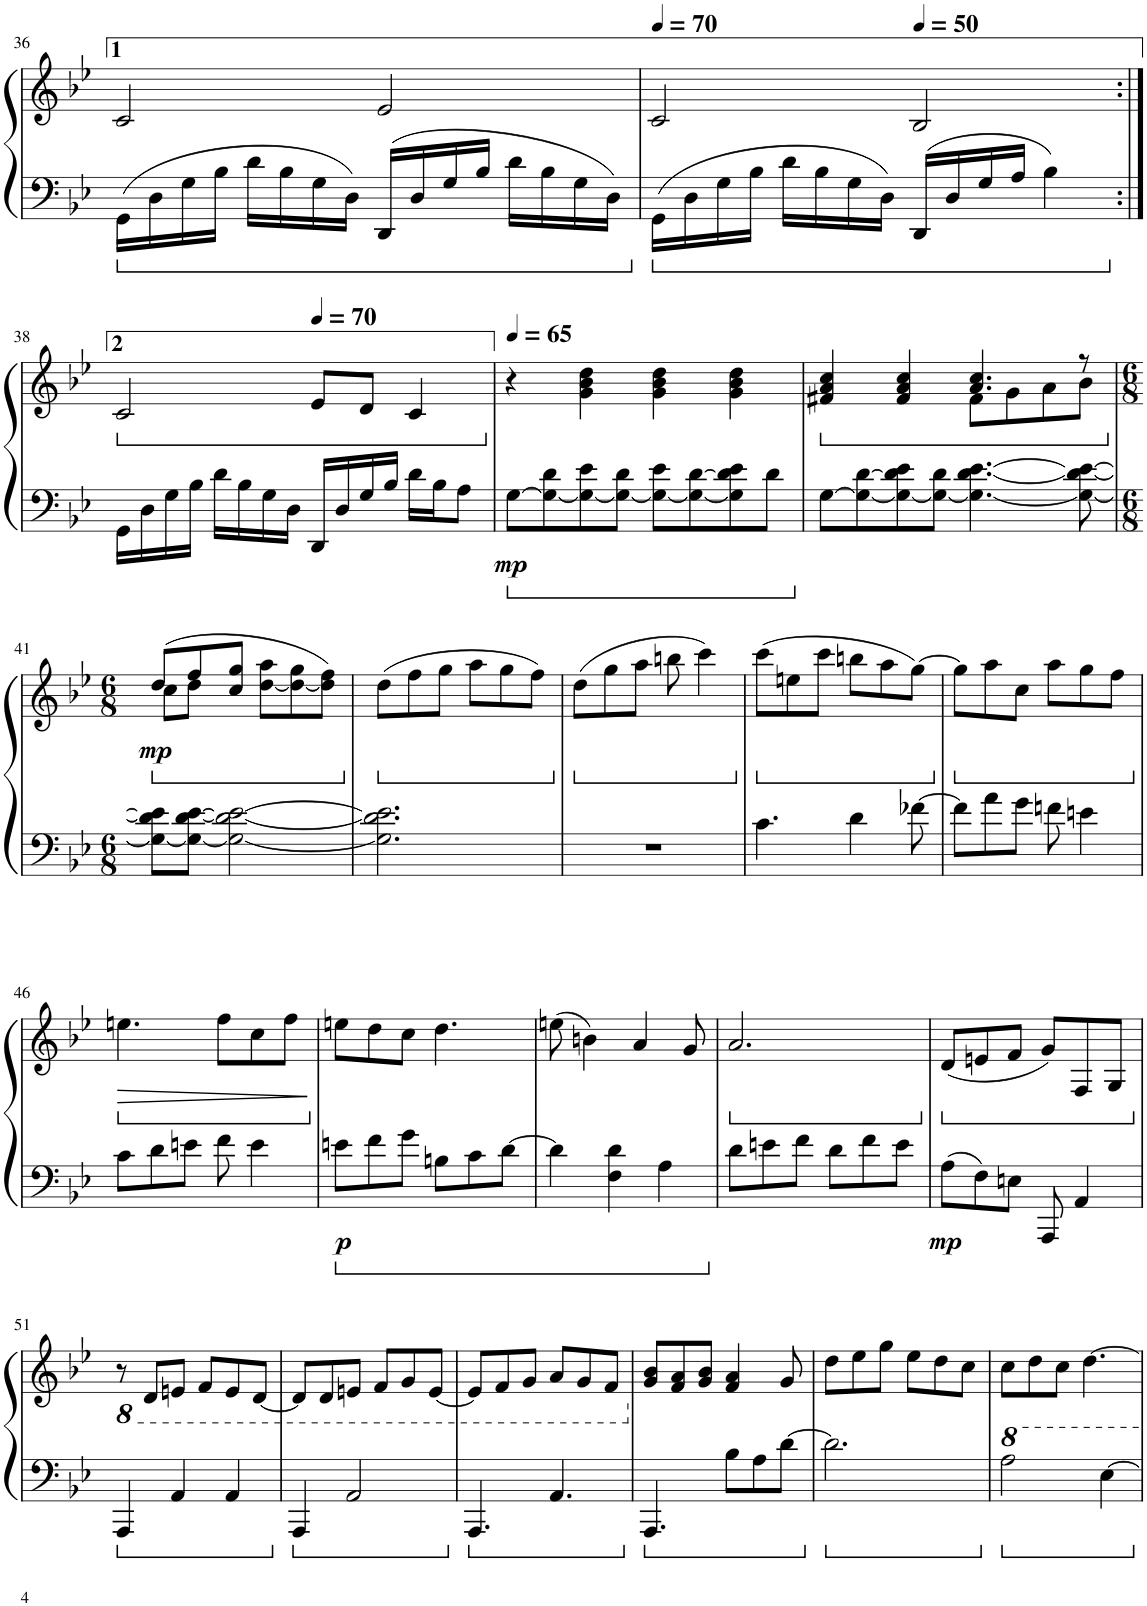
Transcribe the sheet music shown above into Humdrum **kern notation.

**kern	**kern	**dynam
*part1	*part1	*part1
*staff2	*staff1	*staff1/2
*I"Piano	*	*
*I'Pno.	*	*
!!LO:PB:g=z
*clefG2	*clefG2	*
*k[b-e-]	*k[b-e-]	*
*M4/4	*M4/4	*
=36	=36	=36
16GG\LL	2c/	.
16D\	.	.
16G\	.	.
16B-\JJ	.	.
16d\LL	.	.
16B-\	.	.
16G\	.	.
16D\JJ	.	.
16DD/LL	2e-/	.
16D/	.	.
16G/	.	.
16B-/JJ	.	.
16d\LL	.	.
16B-\	.	.
16G\	.	.
16D\JJ	.	.
=37	=37	=37
*	*MM70	*
16GG\LL	2c/	.
16D\	.	.
16G\	.	.
16B-\JJ	.	.
16d\LL	.	.
16B-\	.	.
16G\	.	.
16D\JJ	.	.
*	*MM50	*
16DD/LL	2B-/	.
16D/	.	.
16G/	.	.
16A/JJ	.	.
4B-\	.	.
!!LO:LB:g=z
=38:|!	=38:|!	=38:|!
*	*ped	*
16GG\LL	2c/	.
16D\	.	.
16G\	.	.
16B-\JJ	.	.
16d\LL	.	.
16B-\	.	.
16G\	.	.
16D\JJ	.	.
*	*MM70	*
16DD/LL	8e-/L	.
16D/	.	.
16G/	8d/J	.
16B-/JJ	.	.
16d\LL	4c/	.
16B-\J	.	.
8A\J	.	.
=39	=39	=39
*	*Xped	*
*	*MM65	*
!	!	!LO:DY:b=2
[8G\L	4r	mp
8G\_ 8d\	.	.
8G\_ 8e-\	4g\ 4b-\ 4dd\	.
8G\_ 8d\J	.	.
8G\_ 8e-\L	4g\ 4b-\ 4dd\	.
8G\_ [8d\	.	.
8G\] 8d\] 8e-\	4g\ 4b-\ 4dd\	.
8d\J	.	.
=40	=40	=40
*	*ped	*
*	*^	*
[8G\L	4f#X/ 4a/ 4cc/	2ryy	.
8G\_ [8d\	.	.	.
8G\_ 8d\] 8e-\	4f#/ 4a/ 4cc/	.	.
8G\_ 8d\J	.	.	.
4.G\_ [4.d\ [4.e-\	4.a/ 4.cc/	8f#\L	.
.	.	8g\	.
.	.	8a\	.
8G\_ 8d\_ 8e-\_	8r	8b-\J	.
!!LO:LB:g=z	!!
=41	=41	=41	=41
*M6/8	*M6/8	*	*
*	*Xped	*	*
*	*ped	*	*
!	!	!	!LO:DY:b
8G\_ 8d\] 8e-\]L	(>8dd/L	8cc\L	mp
8G\_ [8d\ [8e-\J	8ff/	8dd\J	.
2G\_ 2d\_ 2e-\_	8cc/ 8gg/J	2ryy	.
.	[8dd\ 8aa\L	.	.
.	8dd\_ 8gg\	.	.
.	8dd\] 8ff\J)	.	.
*	*v	*v	*
=42	=42	=42
*	*Xped	*
*	*ped	*
2.G\] 2.d\] 2.e-\]	(>8dd\L	.
.	8ff\	.
.	8gg\J	.
.	8aa\L	.
.	8gg\	.
.	8ff\J)	.
=43	=43	=43
*	*Xped	*
*	*ped	*
2.r	(>8dd\L	.
.	8gg\	.
.	8aa\J	.
.	8bbn\	.
.	4ccc\)	.
=44	=44	=44
*	*Xped	*
*	*ped	*
4.c\	(>8ccc\L	.
.	8een\	.
.	8ccc\J	.
4d\	8bbn\L	.
.	8aa\	.
[8f-X\	[8gg\J)	.
=45	=45	=45
*	*Xped	*
*	*ped	*
8f-\L]	8gg\L]	.
8a\	8aa\	.
8g\J	8cc\J	.
8fn\	8aa\L	.
4en\	8gg\	.
.	8ff\J	.
!!LO:LB:g=z
=46	=46	=46
*	*Xped	*
*	*ped	*
8c\L	4.een\	.
8d\	.	.
8en\J	.	.
!	!	!LO:HP:b
8f\	8ff\L	>
4e\	8cc\	.
.	8ff\J	.
.	.	]
=47	=47	=47
*	*Xped	*
!	!	!LO:DY:b=2
8en\L	8een\L	p
8f\	8dd\	.
8g\J	8cc\J	.
8Bn\L	4.dd\	.
8c\	.	.
[8d\J	.	.
=48	=48	=48
4d\]	(>8een\	.
.	4bn\)	.
4F\ 4d\	.	.
.	4a/	.
4A\	.	.
.	8g/	.
=49	=49	=49
*	*ped	*
8d\L	2.a/	.
8en\	.	.
8f\J	.	.
8d\L	.	.
8f\	.	.
8e\J	.	.
=50	=50	=50
*	*Xped	*
*	*ped	*
!	!	!LO:DY:b=2
8A\L	(<8d/L	mp
8F\	8en/	.
8En\J	8f/J	.
8AAA/	8g/L)	.
4AA/	8F/	.
.	8G/J	.
!!LO:LB:g=z
=51	=51	=51
*	*Xped	*
*	*8ba	*
4AAA/	8r	.
.	8D/L	.
4AA/	8En/J	.
.	8F/L	.
4AA/	8E/	.
.	[8D/J	.
=52	=52	=52
4AAA/	8D/L]	.
.	8D/	.
2AA/	8En/J	.
.	8F/L	.
.	8G/	.
.	[8E/J	.
=53	=53	=53
4.AAA/	8E/L]	.
.	8F/	.
.	8G/J	.
4.AA/	8A/L	.
.	8G/	.
.	8F/J	.
=54	=54	=54
*	*X8ba	*
4.AAA/	8g/ 8b-/L	.
.	8f/ 8a/	.
.	8g/ 8b-/J	.
8B-\L	4f/ 4a/	.
8A\	.	.
[8d\J	8g/	.
=55	=55	=55
2.d\]	8dd\L	.
.	8ee-\	.
.	8gg\J	.
.	8ee-\L	.
.	8dd\	.
.	8cc\J	.
=56	=56	=56
2a\	8cc\L	.
.	8dd\	.
.	8cc\J	.
.	[4.dd\	.
[4e-\	.	.
=	=	=
*-	*-	*-
